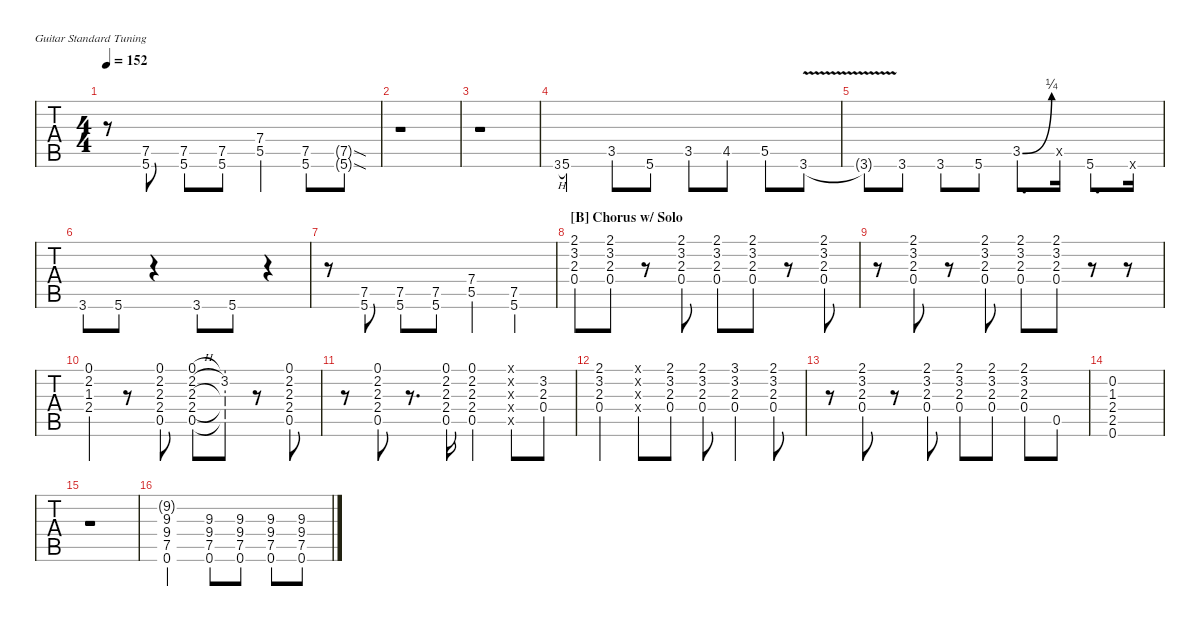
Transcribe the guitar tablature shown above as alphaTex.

\hideDynamics
\bracketExtendMode nobrackets
\singleTrackTrackNamePolicy hidden
\multiTrackTrackNamePolicy hidden
\firstSystemTrackNameMode fullname
\firstSystemTrackNameOrientation horizontal
\otherSystemsTrackNameOrientation horizontal
\track ("Guitar III" "Gui III") {instrument overdrivenguitar}
\staff {tabs}
\tuning (E4 B3 G3 D3 A2 E2)
\ts (4 4)
\tempo 152
\clef g2
\ks c
r.8{dy f} (7.5 5.6{ac}).8 (7.5 5.6{ac}).8 (7.5 5.6{ac}).8 (7.4 5.5{ac}).4 (7.5 5.6{ac}).8 (7.5{sod g} 5.6{sod g}).8 |
r.1 |
r.1 |
3.6{h}.8{gr} 5.6.4 3.5.8 5.6.8 3.5.8 4.5{acc #}.8 5.5.8 3.6{v ac}.8 |
3.6{t}.8 3.6.8 3.6.8 5.6.8 3.5{be (bend 0 0 60 1)}.8{d} 0.5{x}.16 5.6.8{d} 0.6{x}.16 |
3.6{ac}.8 5.6{ac}.8 r.4 3.6{ac}.8 5.6{ac}.8 r.4 |
r.8 (7.5 5.6{ac}).8 (7.5 5.6{ac}).8 (7.5 5.6{ac}).8 (7.4 5.5{ac}).4 (7.5 5.6{ac}).4 |
\section ("B" "Chorus w/ Solo")
(2.1{acc #} 3.2 2.3 0.4).8 (2.1{acc #} 3.2 2.3 0.4).8 r.8 (2.1{acc #} 3.2 2.3 0.4).8 (2.1{acc #} 3.2 2.3 0.4).8 (2.1{acc #} 3.2 2.3 0.4).8 r.8 (2.1{acc #} 3.2 2.3 0.4).8 |
r.8 (2.1{acc #} 3.2 2.3 0.4).8 r.8 (2.1{acc #} 3.2 2.3 0.4).8 (2.1{acc #} 3.2 2.3 0.4).8 (2.1{acc #} 3.2 2.3 0.4).8 r.8 r.8 |
(0.1 2.2{acc #} 1.3{acc #} 2.4).4 r.8 (0.1 2.2{acc #} 2.3 2.4 0.5).8 (0.1 2.2{h acc #} 2.3 2.4 0.5).8 (0.1{t} 3.2 2.3{t} 2.4{t} 0.5{t}).8 r.8 (0.1 2.2{acc #} 2.3 2.4 0.5).8 |
r.8 (0.1 2.2{acc #} 2.3 2.4 0.5).8 r.8{d} (0.1 2.2{acc #} 2.3 2.4 0.5).16 (0.1 2.2{acc #} 2.3 2.4 0.5).4 (0.1{x} 0.2{x} 0.3{x} 0.4{x} 0.5{x}).8 (3.2 2.3 0.4).8 |
(2.1{acc #} 3.2 2.3 0.4).4 (0.1{x} 0.2{x} 0.3{x} 0.4{x}).8 (2.1{acc #} 3.2 2.3 0.4).8 (2.1{acc #} 3.2 2.3 0.4).8 (3.1 3.2 2.3 0.4).4 (2.1{acc #} 3.2 2.3 0.4).8 |
r.8 (2.1{acc #} 3.2 2.3 0.4).8 r.8 (2.1{acc #} 3.2 2.3 0.4).8 (2.1{acc #} 3.2 2.3 0.4).8 (2.1{acc #} 3.2 2.3 0.4).8 (2.1{acc #} 3.2 2.3 0.4).8 0.5.8 |
(0.2 1.3{acc #} 2.4 2.5 0.6).1 |
r.1 |
(9.2{g acc #} 9.3 9.4 7.5 0.6{ac}).2{dy p} (9.3 9.4 7.5 0.6).8 (9.3 9.4 7.5 0.6).8 (9.3 9.4 7.5 0.6).8 (9.3 9.4 7.5 0.6).8{dy mp}
